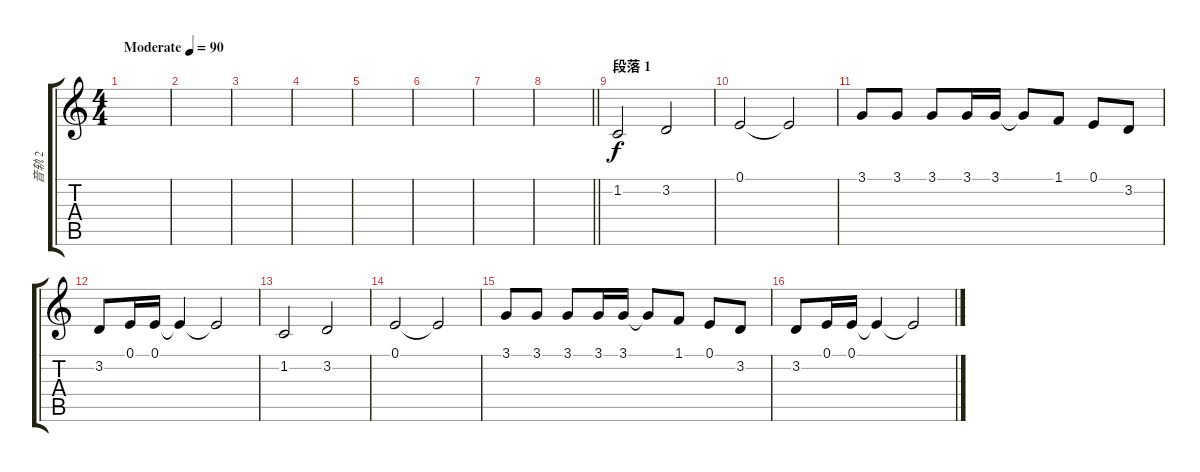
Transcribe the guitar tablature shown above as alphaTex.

\track ("音轨 2" "音轨 2") {instrument lead3calliope}
\staff {score tabs}
\tuning (E4 B3 G3 D3 A2 E2) {hide}
\ts (4 4)
\tempo (90 "Moderate")
\clef g2
\ks c
|
|
|
|
|
|
|
\barLineRight lightlight
|
\section ("" "段落 1")
1.2.2 3.2.2 |
0.1.2 0.1{t}.2 |
3.1.8 3.1.8 3.1.8 3.1.16 3.1.16 3.1{t}.8 1.1.8 0.1.8 3.2.8 |
3.2.8 0.1.16 0.1.16 0.1{t}.4 0.1{t}.2 |
1.2.2 3.2.2 |
0.1.2 0.1{t}.2 |
3.1.8 3.1.8 3.1.8 3.1.16 3.1.16 3.1{t}.8 1.1.8 0.1.8 3.2.8 |
3.2.8 0.1.16 0.1.16 0.1{t}.4 0.1{t}.2
